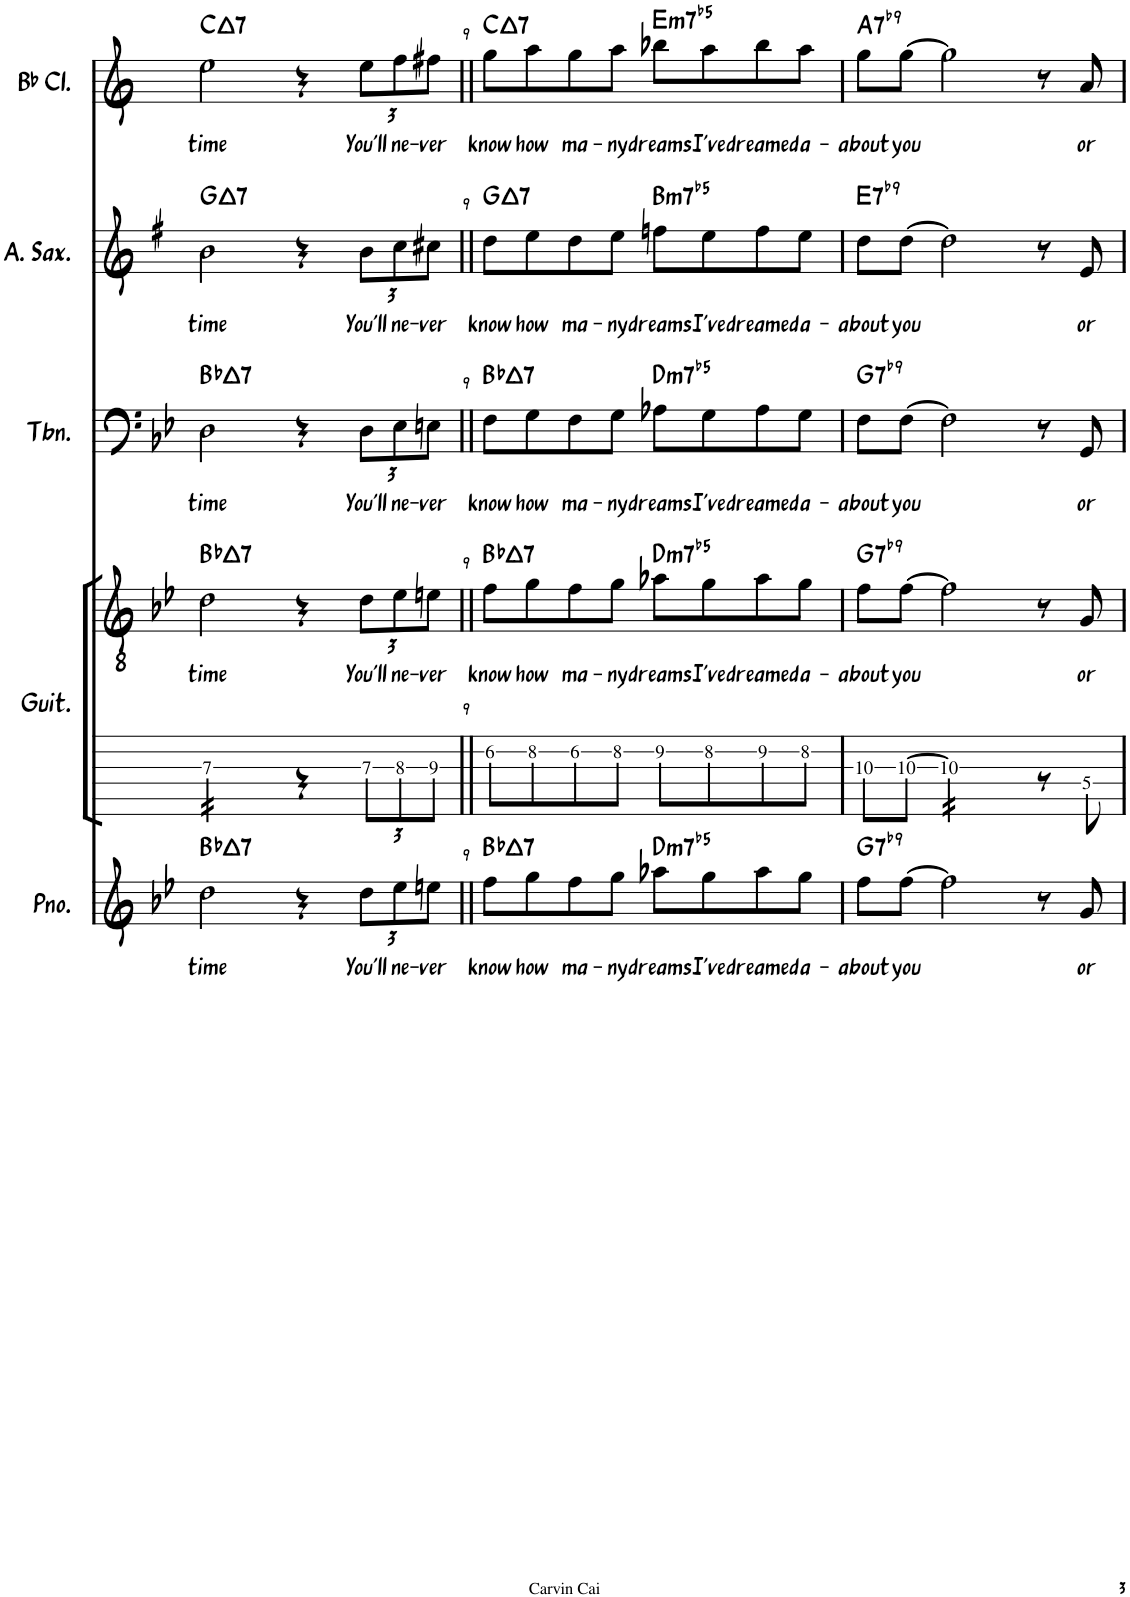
**kern	**text	**harte	**kern	**kern	**text	**harte	**kern	**text	**harte	**kern	**text	**harte	**kern	**text	**harte
*part5	*part5	*part5	*part4	*part4	*part4	*part4	*part3	*part3	*part3	*part2	*part2	*part2	*part1	*part1	*part1
*staff6	*staff6	*	*staff5	*staff4	*staff4	*	*staff3	*staff3	*	*staff2	*staff2	*	*staff1	*staff1	*
*I"钢琴	*	*	*I"原音吉他	*	*	*	*I"长号	*	*	*I"中音萨克斯	*	*	*I"降B调单簧管	*	*
!!LO:PB:g=z
*clefG2	*	*	*	*clefGv2	*	*	*clefF4	*	*	*clefG2	*	*	*clefG2	*	*
*	*	*	*	*	*	*	*	*	*	*Trd5c9	*	*	*Trd1c2	*	*
*k[b-e-]	*	*	*k[b-e-]	*k[b-e-]	*	*	*k[b-e-]	*	*	*k[f#]	*	*	*k[]	*	*
*M4/4	*	*	*M4/4	*M4/4	*	*	*M4/4	*	*	*M4/4	*	*	*M4/4	*	*
=8	=8	=8	=8	=8	=8	=8	=8	=8	=8	=8	=8	=8	=8	=8	=8
!	!LO:LY:b	!LO:H:kt=7	!	!	!LO:LY:b	!LO:H:kt=7	!	!LO:LY:b	!LO:H:kt=7	!	!LO:LY:b	!LO:H:kt=7	!	!LO:LY:b	!LO:H:kt=7
2dd\	time	Bb:maj7	2d\	2d\	time	Bb:maj7	2D\	time	Bb:maj7	2b\	time	G:maj7	2ee\	time	C:maj7
4r	.	.	4r	4r	.	.	4r	.	.	4r	.	.	4r	.	.
*Xbrackettup	*	*	*	*	*	*	*	*	*	*	*	*	*	*	*
!	!LO:LY:b	!	!	!	!	!	!	!	!	!	!	!	!	!	!
*	*	*	*Xbrackettup	*Xbrackettup	*	*	*	*	*	*	*	*	*	*	*
!	!	!	!	!	!LO:LY:b	!	!	!	!	!	!	!	!	!	!
*	*	*	*	*	*	*	*Xbrackettup	*	*	*	*	*	*	*	*
!	!	!	!	!	!	!	!	!LO:LY:b	!	!	!	!	!	!	!
*	*	*	*	*	*	*	*	*	*	*Xbrackettup	*	*	*	*	*
!	!	!	!	!	!	!	!	!	!	!	!LO:LY:b	!	!	!	!
*	*	*	*	*	*	*	*	*	*	*	*	*	*Xbrackettup	*	*
!	!	!	!	!	!	!	!	!	!	!	!	!	!	!LO:LY:b	!
12dd\L	You'll	.	12d\L	12d\L	You'll	.	12D\L	You'll	.	12b\L	You'll	.	12ee\L	You'll	.
!	!LO:LY:b	!	!	!	!LO:LY:b	!	!	!LO:LY:b	!	!	!LO:LY:b	!	!	!LO:LY:b	!
12ee-\	ne-	.	12e-\	12e-\	ne-	.	12E-\	ne-	.	12cc\	ne-	.	12ff\	ne-	.
!	!LO:LY:b	!	!	!	!LO:LY:b	!	!	!LO:LY:b	!	!	!LO:LY:b	!	!	!LO:LY:b	!
12een\J	-ver	.	12e#X\J	12en\J	-ver	.	12En\J	-ver	.	12cc#X\J	-ver	.	12ff#X\J	-ver	.
=9||	=9||	=9||	=9||	=9||	=9||	=9||	=9||	=9||	=9||	=9||	=9||	=9||	=9||	=9||	=9||
!	!LO:LY:b	!LO:H:kt=7	!	!	!LO:LY:b	!LO:H:kt=7	!	!LO:LY:b	!LO:H:kt=7	!	!LO:LY:b	!LO:H:kt=7	!	!LO:LY:b	!LO:H:kt=7
8ff\L	know	Bb:maj7	8f\L	8f\L	know	Bb:maj7	8F\L	know	Bb:maj7	8dd\L	know	G:maj7	8gg\L	know	C:maj7
!	!LO:LY:b	!	!	!	!LO:LY:b	!	!	!LO:LY:b	!	!	!LO:LY:b	!	!	!LO:LY:b	!
8gg\	how	.	8g\	8g\	how	.	8G\	how	.	8ee\	how	.	8aa\	how	.
!	!LO:LY:b	!	!	!	!LO:LY:b	!	!	!LO:LY:b	!	!	!LO:LY:b	!	!	!LO:LY:b	!
8ff\	ma-	.	8f\	8f\	ma-	.	8F\	ma-	.	8dd\	ma-	.	8gg\	ma-	.
!	!LO:LY:b	!	!	!	!LO:LY:b	!	!	!LO:LY:b	!	!	!LO:LY:b	!	!	!LO:LY:b	!
8gg\J	-ny	.	8g\J	8g\J	-ny	.	8G\J	-ny	.	8ee\J	-ny	.	8aa\J	-ny	.
!	!LO:LY:b	!LO:H:kt=m7b5	!	!	!LO:LY:b	!LO:H:kt=m7b5	!	!LO:LY:b	!LO:H:kt=m7b5	!	!LO:LY:b	!LO:H:kt=m7b5	!	!LO:LY:b	!LO:H:kt=m7b5
8aa-X\L	dreams	D:hdim7	8a-X\L	8a-X\L	dreams	D:hdim7	8A-X\L	dreams	D:hdim7	8ffn\L	dreams	B:hdim7	8bb-X\L	dreams	E:hdim7
!	!LO:LY:b	!	!	!	!LO:LY:b	!	!	!LO:LY:b	!	!	!LO:LY:b	!	!	!LO:LY:b	!
8gg\	I've	.	8g\	8g\	I've	.	8G\	I've	.	8ee\	I've	.	8aa\	I've	.
!	!LO:LY:b	!	!	!	!LO:LY:b	!	!	!LO:LY:b	!	!	!LO:LY:b	!	!	!LO:LY:b	!
8aa-\	dreamed	.	8a-\	8a-\	dreamed	.	8A-\	dreamed	.	8ff\	dreamed	.	8bb-\	dreamed	.
!	!LO:LY:b	!	!	!	!LO:LY:b	!	!	!LO:LY:b	!	!	!LO:LY:b	!	!	!LO:LY:b	!
8gg\J	a-	.	8g\J	8g\J	a-	.	8G\J	a-	.	8ee\J	a-	.	8aa\J	a-	.
=10	=10	=10	=10	=10	=10	=10	=10	=10	=10	=10	=10	=10	=10	=10	=10
!	!LO:LY:b	!LO:H:kt=7	!	!	!LO:LY:b	!LO:H:kt=7	!	!LO:LY:b	!LO:H:kt=7	!	!LO:LY:b	!LO:H:kt=7	!	!LO:LY:b	!LO:H:kt=7
8ff\L	-about	G:7(b9)	8f\L	8f\L	-about	G:7(b9)	8F\L	-about	G:7(b9)	8dd\L	-about	E:7(b9)	8gg\L	-about	A:7(b9)
!	!LO:LY:b	!	!	!	!LO:LY:b	!	!	!LO:LY:b	!	!	!LO:LY:b	!	!	!LO:LY:b	!
[8ff\J	you	.	[8f\J	[8f\J	you	.	[8F\J	you	.	[8dd\J	you	.	[8gg\J	you	.
2ff\]	.	.	2f\]	2f\]	.	.	2F\]	.	.	2dd\]	.	.	2gg\]	.	.
8r	.	.	8r	8r	.	.	8r	.	.	8r	.	.	8r	.	.
!	!LO:LY:b	!	!	!	!LO:LY:b	!	!	!LO:LY:b	!	!	!LO:LY:b	!	!	!LO:LY:b	!
8g/	or	.	8G\	8G/	or	.	8GG/	or	.	8e/	or	.	8a/	or	.
=	=	=	=	=	=	=	=	=	=	=	=	=	=	=	=
*-	*-	*-	*-	*-	*-	*-	*-	*-	*-	*-	*-	*-	*-	*-	*-
